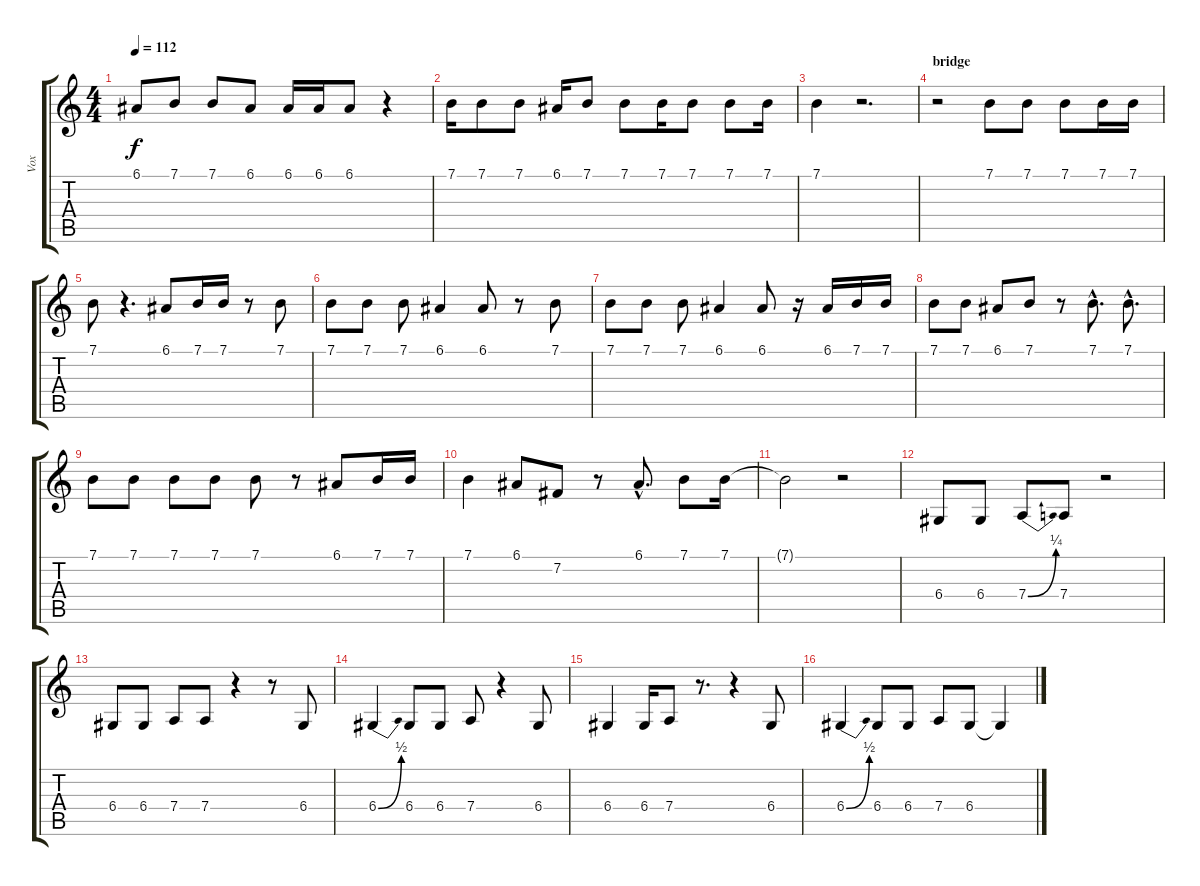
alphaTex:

\track ("Vox" "Vox") {instrument drawbarorgan}
\staff {score tabs}
\tuning (E4 B3 G3 D3 A2 E2) {hide}
\ts (4 4)
\tempo 112
\clef g2
\ks c
6.1.8{dy f} 7.1.8 7.1.8 6.1.8 6.1.16 6.1.16 6.1.8 r.4 |
7.1.16 7.1.8 7.1.8 6.1.16 7.1.8 7.1.8 7.1.16 7.1.8 7.1.8 7.1.16 |
7.1.4 r.2{d} |
\section ("" "bridge")
r.2 7.1.8 7.1.8 7.1.8 7.1.16 7.1.16 |
7.1.8 r.4{d} 6.1.8 7.1.16 7.1.16 r.8 7.1.8 |
7.1.8 7.1.8 7.1.8 6.1.4 6.1.8 r.8 7.1.8 |
7.1.8 7.1.8 7.1.8 6.1.4 6.1.8 r.16 6.1.16 7.1.16 7.1.16 |
7.1.8 7.1.8 6.1.8 7.1.8 r.8 7.1{hac}.8{d} 7.1{hac}.8{d} |
7.1.8 7.1.8 7.1.8 7.1.8 7.1.8 r.8 6.1.8 7.1.16 7.1.16 |
7.1.4 6.1.8 7.2.8 r.8 6.1{hac}.8{d} 7.1.8 7.1.16 |
7.1{t}.2 r.2 |
6.4.8 6.4.8 7.4{be (bend 0 0 60 1)}.8 7.4.8 r.2 |
6.4.8 6.4.8 7.4.8 7.4.8 r.4 r.8 6.4.8 |
6.4{be (bend 0 0 60 2)}.4 6.4.8 6.4.8 7.4.8 r.4 6.4.8 |
6.4.4 6.4.16 7.4.8 r.8{d} r.4 6.4.8 |
6.4{be (bend 0 0 60 2)}.4 6.4.8 6.4.8 7.4.8 6.4.8 6.4{t}.4
